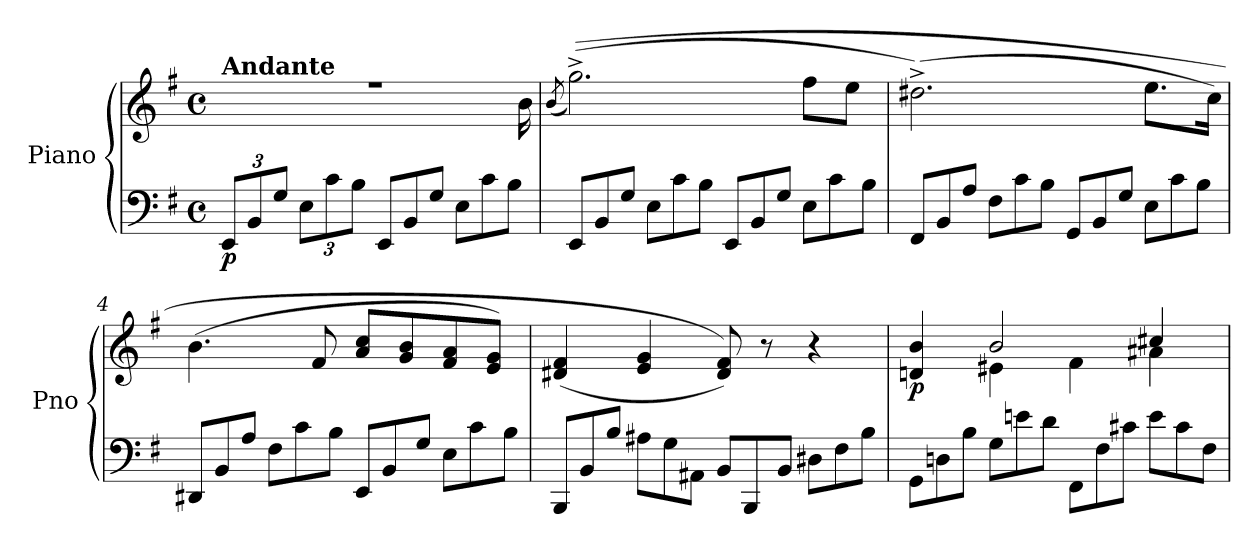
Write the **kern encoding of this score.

**kern	**kern	**dynam
*part1	*part1	*part1
*staff2	*staff1	*staff1/2
*I"Piano	*	*
*I'Pno	*	*
*clefF4	*clefG2	*
*k[f#]	*k[f#]	*
*M4/4	*M4/4	*
*met(c)	*met(c)	*
*Xbrackettup	*	*
=1	=1	=1
*	*^	*
!	!LO:TX:a:B:t=Andante	!	!
!	!	!	!LO:DY:b=2
12EE/L	1r	2...ryy	p
12BB/	.	.	.
12G/J	.	.	.
12E\L	.	.	.
12c\	.	.	.
12B\J	.	.	.
*Xtuplet	*	*	*
12EE/L	.	.	.
12BB/	.	.	.
12G/J	.	.	.
12E\L	.	.	.
12c\	.	.	.
12B\J	.	.	.
.	.	16b!	.
*	*v	*v	*
=2	=2	=2
.	(<8qb/	.
12EE/L	(>(>2.gg^\)	.
12BB/	.	.
12G/J	.	.
12E\L	.	.
12c\	.	.
12B\J	.	.
12EE/L	.	.
12BB/	.	.
12G/J	.	.
12E\L	8ff#\L	.
12c\	.	.
.	8ee\J	.
12B\J	.	.
=3	=3	=3
12FF#/L	(>2.dd#X^\)	.
12BB/	.	.
12A/J	.	.
12F#\L	.	.
12c\	.	.
12B\J	.	.
12GG/L	.	.
12BB/	.	.
12G/J	.	.
12E\L	8.ee\L	.
12c\	.	.
12B\J	.	.
.	16cc\Jk)	.
!!LO:LB:g=z
=4	=4	=4
12DD#X/L	(>4.b\	.
12BB/	.	.
12A/J	.	.
12F#\L	.	.
12c\	.	.
.	8f#/	.
12B\J	.	.
12EE/L	8a/ 8cc/L	.
12BB/	.	.
.	8g/ 8b/	.
12G/J	.	.
12E\L	8f#/ 8a/	.
12c\	.	.
.	8e/ 8g/J)	.
12B\J	.	.
=5	=5	=5
12BBB/L	(>4d#X/ 4f#/	.
12BB/	.	.
12B/J	.	.
12A#X\L	4e/ 4g/	.
12G\	.	.
12AA#X\J	.	.
12BB/L	8d#/ 8f#/))	.
12BBB/	.	.
.	8r	.
12BB/J	.	.
12D#X\L	4r	.
12F#\	.	.
12B\J	.	.
=6	=6	=6
*	*^	*
!	!	!	!LO:DY:b
12GG\L	4dn/ 4b/	4ryy	p
12Dn\	.	.	.
12B\J	.	.	.
12G\L	2b/	4e#X\	.
12en\	.	.	.
12d\J	.	.	.
12FF#\L	.	4f#\	.
12F#\	.	.	.
12c#X\J	.	.	.
12e\L	4cc#X/	4a#X\	.
12c#\	.	.	.
12F#\J	.	.	.
*	*v	*v	*
=	=	=
*-	*-	*-
